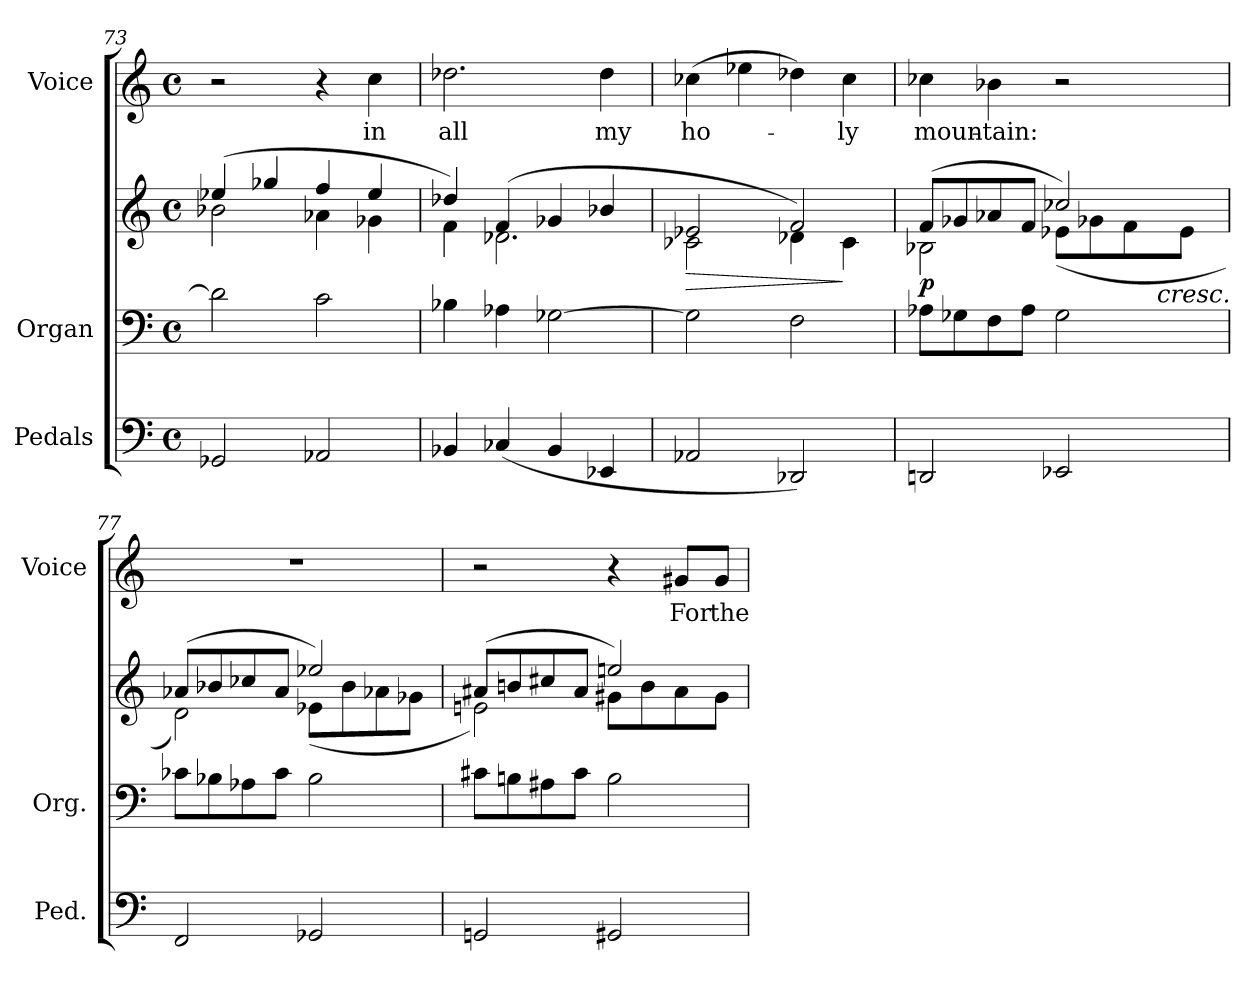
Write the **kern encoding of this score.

**kern	**kern	**kern	**dynam	**kern	**text
*part3	*part2	*part2	*part2	*part1	*part1
*staff4	*staff3	*staff2	*staff2/3	*staff1	*staff1
*I"Pedals	*I"Organ	*	*	*I"Voice	*
*I'Ped.	*I'Org.	*	*	*I'Voice	*
!!LO:LB:g=z
*clefF4	*clefF4	*clefG2	*	*clefG2	*
*k[]	*k[]	*k[]	*	*k[]	*
*C:	*C:	*C:	*	*C:	*
*M4/4	*M4/4	*M4/4	*	*M4/4	*
*met(c)	*met(c)	*met(c)	*	*met(c)	*
=73	=73	=73	=73	=73	=73
*	*	*^	*	*	*
2GG-Xi/	2d-i\]	(4ee-Xi/	2b-Xi\	.	2r	.
.	.	4gg-Xi/	.	.	.	.
2AA-Xi/	2ci\	4ffi/	4a-Xi\	.	4r	.
!	!	!	!	!	!	!LO:LY:b:color=#000000
.	.	4ee-i/	4g-Xi\	.	4cci\	in
=74	=74	=74	=74	=74	=74	=74
!	!	!	!	!	!	!LO:LY:b:color=#000000
4BB-Xi/	4B-Xi\	4dd-Xi/)	4fi\	.	2.dd-Xi\	all
(4C-Xi/	4A-Xi\	(4fi/	2.d-Xi\	.	.	.
4BB-i/	[2G-Xi\	4g-Xi/	.	.	.	.
!	!	!	!	!	!	!LO:LY:b:color=#000000
4EE-Xi/	.	4b-Xi/	.	.	4dd-i\	my
=75	=75	=75	=75	=75	=75	=75
!	!	!	!	!LO:HP:b	!	!
!	!	!	!	!	!	!LO:LY:b:color=#000000
2AA-Xi/	2G-i\]	2e-Xi/	2c-Xi\	>	(4cc-Xi\	ho-
.	.	.	.	.	4ee-Xi\	.
2DD-Xi/)	2Fi\	2fi/)	4d-Xi\	.	4dd-Xi\)	.
!	!	!	!	!	!	!LO:LY:b:color=#000000
.	.	.	4c-i\	]	4cc-i\	-ly
=76	=76	=76	=76	=76	=76	=76
!	!	!	!	!	!	!LO:LY:b:color=#000000
*	*	*	*^	*	*	*
2DDni/	8A-Xi\L	(8fi/L	2B-Xi\	2ryy	p	4cc-Xi\	moun-
.	8G-Xi\	8g-Xi/	.	.	.	.	.
!	!	!	!	!	!	!	!LO:LY:b:color=#000000
.	8Fi\	8a-Xi/	.	.	.	4b-Xi\	-tain:
.	8A-i\J	8fi/J	.	.	.	.	.
2EE-Xi/	2G-i\	2cc-Xi/)	(8e-Xi\L	4ryy	.	2r	.
.	.	.	8g-Xi\	.	.	.	.
.	.	.	8fi\	32ryy	.	.	.
.	.	.	.	64ryy	.	.	.
.	.	.	.	128ryy	.	.	.
.	.	.	.	512.ryy	.	.	.
!	!	!	!	!LO:TX:b:i:t=cresc.	!	!	!
.	.	.	.	8ryy	.	.	.
.	.	.	8e-i\J	.	.	.	.
.	.	.	.	16ryy	.	.	.
.	.	.	.	256ryy	.	.	.
.	.	.	.	1024ryy	.	.	.
*	*	*	*v	*v	*	*	*
!!LO:PB:g=z
=77	=77	=77	=77	=77	=77	=77
2FFi/	8c-Xi\L	(8a-Xi/L	2di\)	.	1r	.
.	8B-Xi\	8b-Xi/	.	.	.	.
.	8A-Xi\	8cc-Xi/	.	.	.	.
.	8c-i\J	8a-i/J	.	.	.	.
2GG-Xi/	2B-i\	2ee-Xi/)	(8e-Xi\L	.	.	.
.	.	.	8b-i\	.	.	.
.	.	.	8a-Xi\	.	.	.
.	.	.	8g-Xi\J	.	.	.
=78	=78	=78	=78	=78	=78	=78
2GGni/	8c#Xi\L	(8a#Xi/L	2eni\)	.	2r	.
.	8Bni\	8bni/	.	.	.	.
.	8A#Xi\	8cc#Xi/	.	.	.	.
.	8c#i\J	8a#i/J	.	.	.	.
2GG#Xi/	2Bi\	2eeni/)	8g#Xi\L	.	4r	.
.	.	.	8bi\	.	.	.
!	!	!	!	!	!	!LO:LY:b:color=#000000
.	.	.	8a#i\	.	8g#Xi/L	For
!	!	!	!	!	!	!LO:LY:b:color=#000000
.	.	.	8g#i\J	.	8g#i/J	the
*	*	*v	*v	*	*	*
=	=	=	=	=	=
*-	*-	*-	*-	*-	*-
